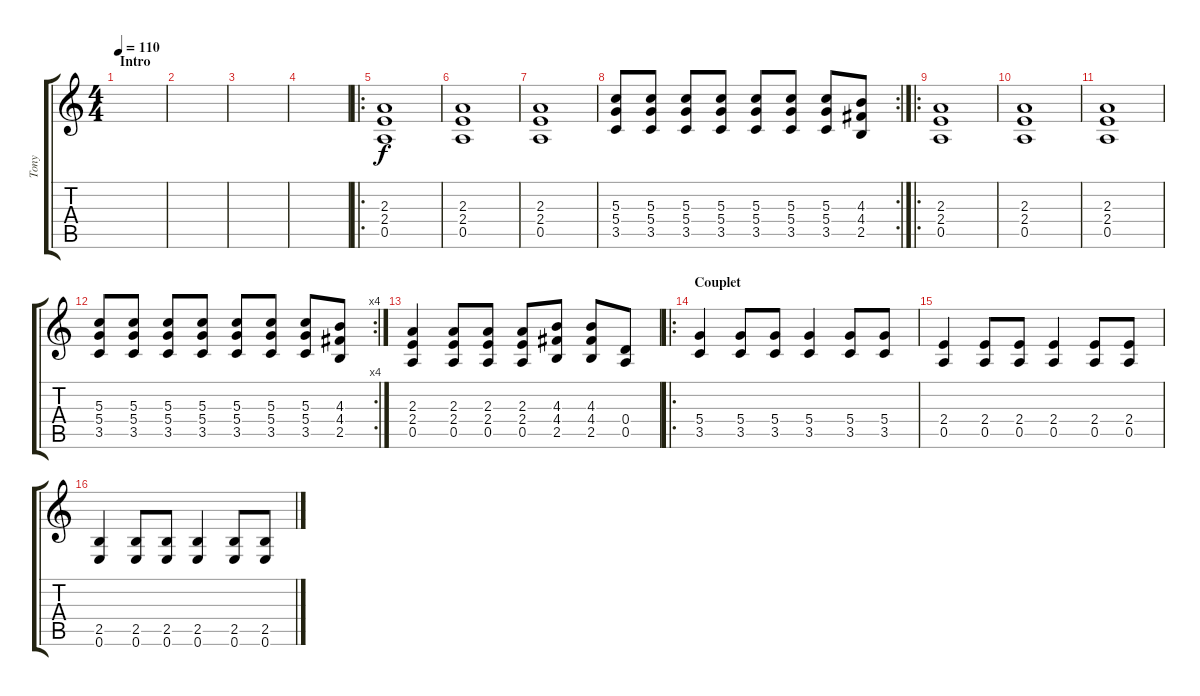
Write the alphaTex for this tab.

\track ("Tony" "Tony") {instrument distortionguitar}
\staff {score tabs}
\tuning (E4 B3 G3 D3 A2 E2) {hide}
\ts (4 4)
\section ("" "Intro")
\tempo 110
\clef g2
\ks c
|
|
|
|
\ro
(2.3 2.4 0.5).1 |
(2.3 2.4 0.5).1 |
(2.3 2.4 0.5).1 |
\rc 2
(5.3 5.4 3.5).8 (5.3 5.4 3.5).8 (5.3 5.4 3.5).8 (5.3 5.4 3.5).8 (5.3 5.4 3.5).8 (5.3 5.4 3.5).8 (5.3 5.4 3.5).8 (4.3 4.4 2.5).8 |
\ro
(2.3 2.4 0.5).1 |
(2.3 2.4 0.5).1 |
(2.3 2.4 0.5).1 |
\rc 4
(5.3 5.4 3.5).8 (5.3 5.4 3.5).8 (5.3 5.4 3.5).8 (5.3 5.4 3.5).8 (5.3 5.4 3.5).8 (5.3 5.4 3.5).8 (5.3 5.4 3.5).8 (4.3 4.4 2.5).8 |
(2.3 2.4 0.5).4 (2.3 2.4 0.5).8 (2.3 2.4 0.5).8 (2.3 2.4 0.5).8 (4.3 4.4 2.5).8 (4.3 4.4 2.5).8 (0.4 0.5).8 |
\ro
\section ("" "Couplet")
(5.4 3.5).4 (5.4 3.5).8 (5.4 3.5).8 (5.4 3.5).4 (5.4 3.5).8 (5.4 3.5).8 |
(2.4 0.5).4 (2.4 0.5).8 (2.4 0.5).8 (2.4 0.5).4 (2.4 0.5).8 (2.4 0.5).8 |
(2.5 0.6).4 (2.5 0.6).8 (2.5 0.6).8 (2.5 0.6).4 (2.5 0.6).8 (2.5 0.6).8
